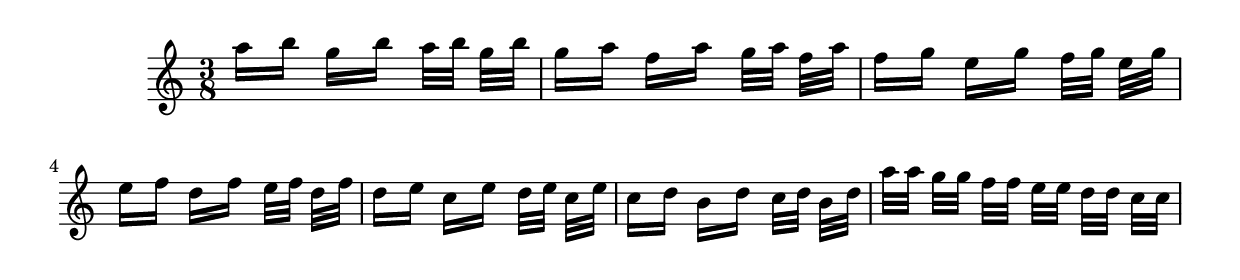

\header {

texidoc = "Stem lengths take precedence over beam quants: `forbidden'
    quants are only avoided for 32nd beams when they are outside of
    the staff. However, that leads to very long stems, which is even
    worse."

}

\version "2.11.51"

\relative c''{ 
  \time 3/8
  a'16[ b] g[ b]
  a32[ b] g[ b] 
  g16[ a] f[ a]
  g32[ a] f[ a] 
  f16[ g] e[ g]
  f32[ g] e[ g] 
  e16[ f] d[ f]
  e32[ f] d[ f] 
  d16[ e] c[ e]
  d32[ e] c[ e]
  c16[ d] b[ d]
  c32[ d] b[ d]
  a'32[ a] g[ g] f[ f] e[ e] d[ d] c[ c]
}
